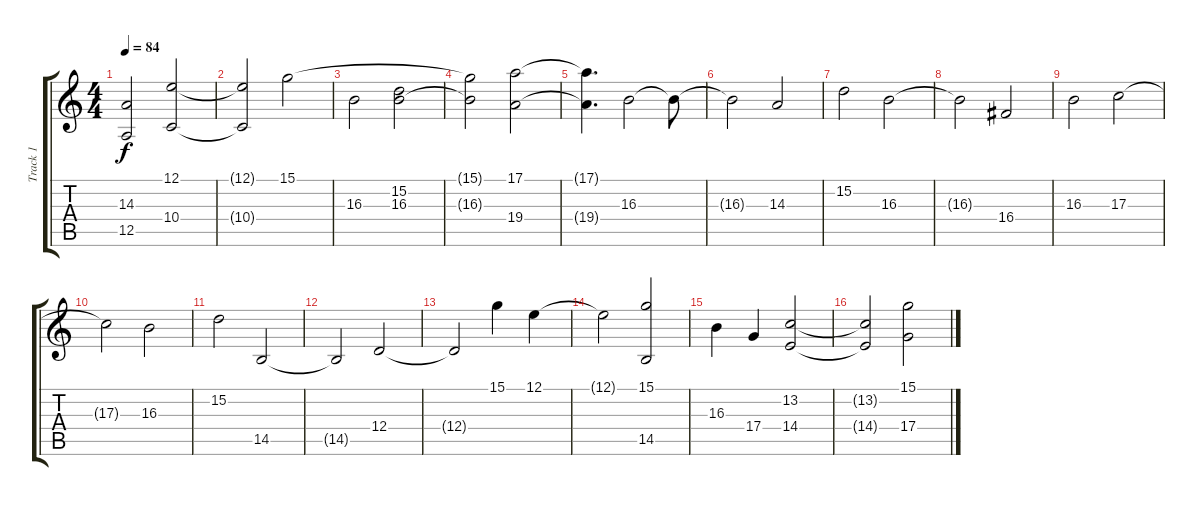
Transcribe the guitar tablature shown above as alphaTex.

\track ("Track 1" "Track 1") {instrument stringensemble2}
\staff {score tabs}
\tuning (E4 B3 G3 D3 A2 E2) {hide}
\ts (4 4)
\tempo 84
\clef g2
\ks c
(14.3{t} 12.5{t}).2{dy f} (12.1 10.4).2 |
(12.1{t} 10.4{t}).2 15.1.2 |
16.3.2 (15.2 16.3).2 |
(15.1{t} 16.3{t}).2 (17.1 19.4).2 |
(17.1{t} 19.4{t}).4{d} 16.3.2 16.3{t}.8 |
16.3{t}.2 14.3.2 |
15.2.2 16.3.2 |
16.3{t}.2 16.4.2 |
16.3.2 17.3.2 |
17.3{t}.2 16.3.2 |
15.2.2 14.5.2 |
14.5{t}.2 12.4.2 |
12.4{t}.2 15.1.4 12.1.4 |
12.1{t}.2 (15.1 14.5).2 |
16.3.4 17.4.4 (13.2 14.4).2 |
(13.2{t} 14.4{t}).2 (15.1 17.4).2
